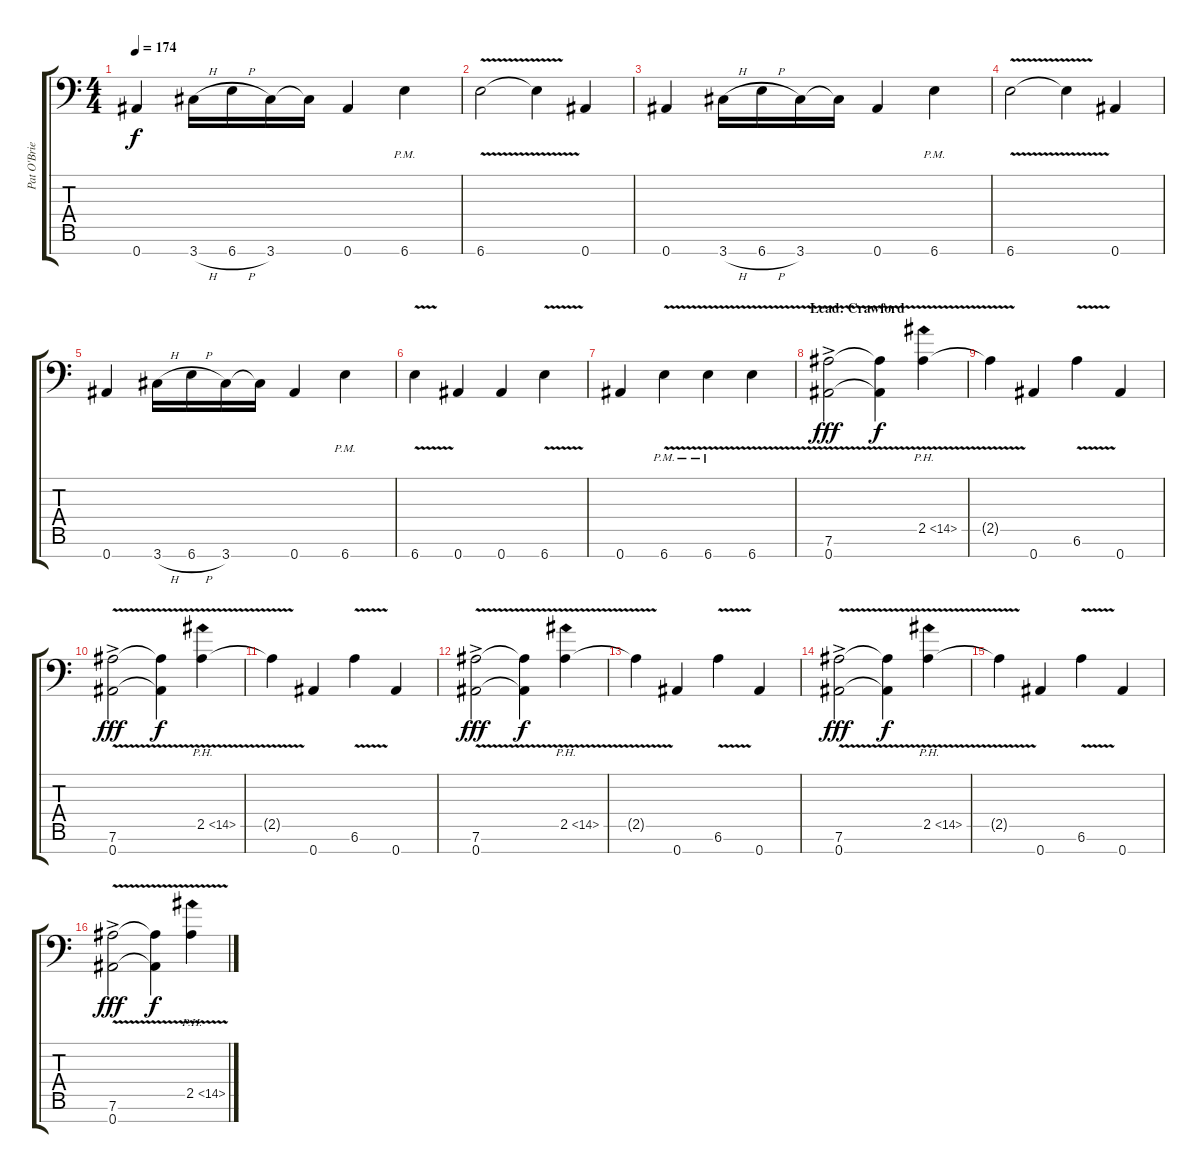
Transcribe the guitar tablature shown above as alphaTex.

\track ("Pat O'Brien" "Pat O'Brie") {instrument overdrivenguitar}
\staff {score tabs}
\tuning (Eb4 Bb3 Gb3 Db3 Ab2 Eb2 Bb1) {hide}
\ts (4 4)
\tempo 174
\clef f4
\ks c
0.7.4{dy f} 3.7{h}.16 6.7{h}.16 3.7.16 3.7{t}.16 0.7.4 6.7{pm}.4 |
6.7{v}.2 6.7{t}.4 0.7.4 |
0.7.4 3.7{h}.16 6.7{h}.16 3.7.16 3.7{t}.16 0.7.4 6.7{pm}.4 |
6.7{v}.2 6.7{t}.4 0.7.4 |
0.7.4 3.7{h}.16 6.7{h}.16 3.7.16 3.7{t}.16 0.7.4 6.7{pm}.4 |
6.7{v}.4 0.7.4 0.7.4 6.7{v}.4 |
0.7.4 6.7{v pm}.4 6.7{v pm}.4 6.7{v}.4 |
\section ("" "Lead: Crawford")
(7.6{v ac} 0.7{v}).2{dy fff} (7.6{t} 0.7{t}).4{dy f} 2.5{ph 12 v}.4 |
2.5{t}.4 0.7.4 6.6{v}.4 0.7.4 |
(7.6{v ac} 0.7{v}).2{dy fff} (7.6{t} 0.7{t}).4{dy f} 2.5{ph 12 v}.4 |
2.5{t}.4 0.7.4 6.6{v}.4 0.7.4 |
(7.6{v ac} 0.7{v}).2{dy fff} (7.6{t} 0.7{t}).4{dy f} 2.5{ph 12 v}.4 |
2.5{t}.4 0.7.4 6.6{v}.4 0.7.4 |
(7.6{v ac} 0.7{v}).2{dy fff} (7.6{t} 0.7{t}).4{dy f} 2.5{ph 12 v}.4 |
2.5{t}.4 0.7.4 6.6{v}.4 0.7.4 |
(7.6{v ac} 0.7{v}).2{dy fff} (7.6{t} 0.7{t}).4{dy f} 2.5{ph 12 v}.4
